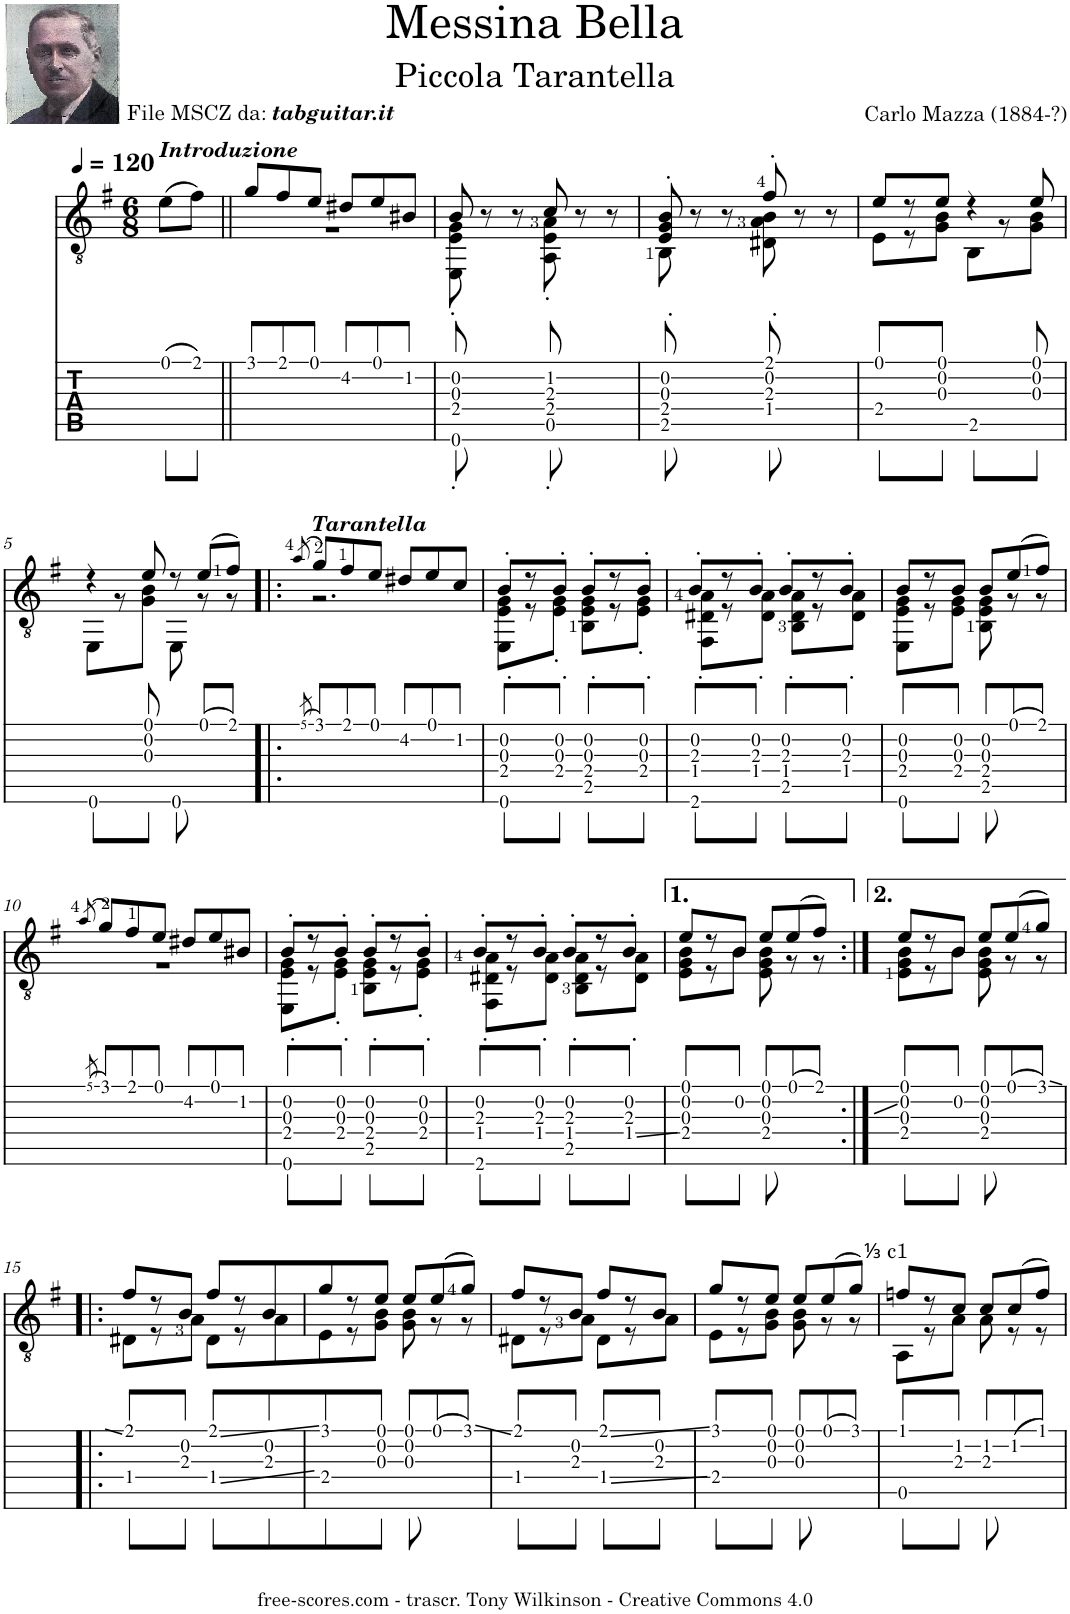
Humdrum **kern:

**kern	**kern
*part2	*part1
*staff2	*staff1
*I"Chitarra classica (Intavolatura)	*I"Classical Guitar
*stria6	*
*	*clefGv2
*k[f#]	*k[f#]
*M6/8	*M6/8
*MM120	*MM120
=	=
!	!LO:TX:a:Bi:t=Introduzione
(8e\L	(8e\L
8f#\J)	8f#\J)
=1||	=1||
*^	*^
8g/L	2.r	8g/L	2.r
8f#/	.	8f#/	.
8e/J	.	8e/J	.
8d#X/L	.	8d#X/L	.
8e/	.	8e/	.
8B#X/J	.	8B#X/J	.
=2	=2	=2	=2
8B/	8EE\' 8E\' 8G\'	8B/	8EE\' 8E\' 8G\'
8r	4ryy	8r	4ryy
8r	.	8r	.
8c/	8AA\' 8E\' 8A\'	8c/	8AA\' 8E\' 8A\'
8r	4ryy	8r	4ryy
8r	.	8r	.
=3	=3	=3	=3
8E/' 8G/' 8B/'	8BB\	8E/' 8G/' 8B/'	8BB\
8r	4ryy	8r	4ryy
8r	.	8r	.
8f#'/	8D#X\ 8A\ 8B\	8f#'/	8D#X\ 8A\ 8B\
8r	4ryy	8r	4ryy
8r	.	8r	.
=4	=4	=4	=4
8e/L	8E\L	8e/L	8E\L
8r	8r	8r	8r
8e/J	8G\ 8B\J	8e/J	8G\ 8B\J
4r	8BB\L	4r	8BB\L
.	8r	.	8r
8e/	8G\ 8B\J	8e/	8G\ 8B\J
!!LO:LB:g=z	!!
=5	=5	=5	=5
4r	8EE\L	4r	8EE\L
.	8r	.	8r
8e/	8G\ 8B\J	8e/	8G\ 8B\J
8r	8EE\	8r	8EE\
(8e/L	8r	(8e/L	8r
8f#/J)	8r	8f#/J)	8r
=6!|:	=6!|:	=6!|:	=6!|:
(8qa/	.	(8qa/	.
!	!	!LO:TX:a:Bi:t=Tarantella	!
8g/L)	2.r	8g/L)	2.r
8f#/	.	8f#/	.
8e/J	.	8e/J	.
8d#X/L	.	8d#X/L	.
8e/	.	8e/	.
8c/J	.	8c/J	.
=7	=7	=7	=7
8B'/L	8EE\ 8E\ 8G\L	8B'/L	8EE\ 8E\ 8G\L
8r	8r	8r	8r
8B'/J	8E\ 8G\J	8B'/J	8E\' 8G\'J
8B'/L	8BB\ 8E\ 8G\L	8B'/L	8BB\ 8E\ 8G\L
8r	8r	8r	8r
8B'/J	8E\ 8G\J	8B'/J	8E\' 8G\'J
=8	=8	=8	=8
8B'/L	8FF#\ 8D#X\ 8A\L	8B'/L	8FF#\ 8D#X\ 8A\L
8r	8r	8r	8r
8B'/J	8D#\ 8A\J	8B'/J	8D#\ 8A\J
8B'/L	8BB\ 8D#\ 8A\L	8B'/L	8BB\ 8D#\ 8A\L
8r	8r	8r	8r
8B'/J	8D#\ 8A\J	8B'/J	8D#\ 8A\J
=9	=9	=9	=9
8B/L	8EE\ 8E\ 8G\L	8B/L	8EE\ 8E\ 8G\L
8r	8r	8r	8r
8B/J	8E\ 8G\J	8B/J	8E\ 8G\J
8B/L	8BB\ 8E\ 8G\	8B/L	8BB\ 8E\ 8G\
(8e/	8r	(8e/	8r
8f#/J)	8r	8f#/J)	8r
!!LO:LB:g=z	!!
=10	=10	=10	=10
(8qa/	.	(8qa/	.
8g/L)	2.r	8g/L)	2.r
8f#/	.	8f#/	.
8e/J	.	8e/J	.
8d#X/L	.	8d#X/L	.
8e/	.	8e/	.
8B#X/J	.	8B#X/J	.
=11	=11	=11	=11
8B'/L	8EE\ 8E\ 8G\L	8B'/L	8EE\ 8E\ 8G\L
8r	8r	8r	8r
8B'/J	8E\ 8G\J	8B'/J	8E\' 8G\'J
8B'/L	8BB\ 8E\ 8G\L	8B'/L	8BB\ 8E\ 8G\L
8r	8r	8r	8r
8B'/J	8E\ 8G\J	8B'/J	8E\' 8G\'J
=12	=12	=12	=12
8B'/L	8FF#\ 8D#X\ 8A\L	8B'/L	8FF#\ 8D#X\ 8A\L
8r	8r	8r	8r
8B'/J	8D#\ 8A\J	8B'/J	8D#\ 8A\J
8B'/L	8BB\ 8D#\ 8A\L	8B'/L	8BB\ 8D#\ 8A\L
8r	8r	8r	8r
8B'/J	8D#\ 8A\J	8B'/J	8D#\ 8A\J
=13	=13	=13	=13
8e/L	8E\ 8G\ 8B\L	8e/L	8E\ 8G\ 8B\L
8r	8r	8r	8r
8B/J	8B\J	8B/J	8B\J
8e/L	8E\ 8G\ 8B\	8e/L	8E\ 8G\ 8B\
(8e/	8r	(8e/	8r
8f#/J)	8r	8f#/J)	8r
=14:|!	=14:|!	=14:|!	=14:|!
8e/L	8E\ 8G\ 8B\L	8e/L	8E\ 8G\ 8B\L
8r	8r	8r	8r
8B/J	8B\J	8B/J	8B\J
8e/L	8E\ 8G\ 8B\	8e/L	8E\ 8G\ 8B\
(8e/	8r	(8e/	8r
8g/J)	8r	8g/J)	8r
!!LO:LB:g=z	!!
=15!|:	=15!|:	=15!|:	=15!|:
8f#/L	8D#X\L	8f#/L	8D#X\L
8r	8r	8r	8r
8B/J	8A\J	8B/J	8A\J
8f#/L	8D#\L	8f#/L	8D#\L
8r	8r	8r	8r
8B/	8A\	8B/	8A\
=16	=16	=16	=16
8g/	8E\	8g/	8E\
8r	8r	8r	8r
8e/J	8G\ 8B\J	8e/J	8G\ 8B\J
8e/L	8G\ 8B\	8e/L	8G\ 8B\
(8e/	8r	(8e/	8r
8g/J)	8r	8g/J)	8r
=17	=17	=17	=17
8f#/L	8D#X\L	8f#/L	8D#X\L
8r	8r	8r	8r
8B/J	8A\J	8B/J	8A\J
8f#/L	8D#\L	8f#/L	8D#\L
8r	8r	8r	8r
8B/J	8A\J	8B/J	8A\J
=18	=18	=18	=18
8g/L	8E\L	8g/L	8E\L
8r	8r	8r	8r
8e/J	8G\ 8B\J	8e/J	8G\ 8B\J
8e/L	8G\ 8B\	8e/L	8G\ 8B\
(8e/	8r	(8e/	8r
8g/J)	8r	8g/J)	8r
=19	=19	=19	=19
!	!	!LO:TX:a:t=⅓ c1	!
8fn/L	8AA\L	8fn/L	8AA\L
8r	8r	8r	8r
8c/J	8A\J	8c/J	8A\J
8c/L	8A\	8c/L	8A\
(8c/	8r	(8c/	8r
8f/J)	8r	8f/J)	8r
*v	*v	*	*
*	*v	*v
=	=
*-	*-
